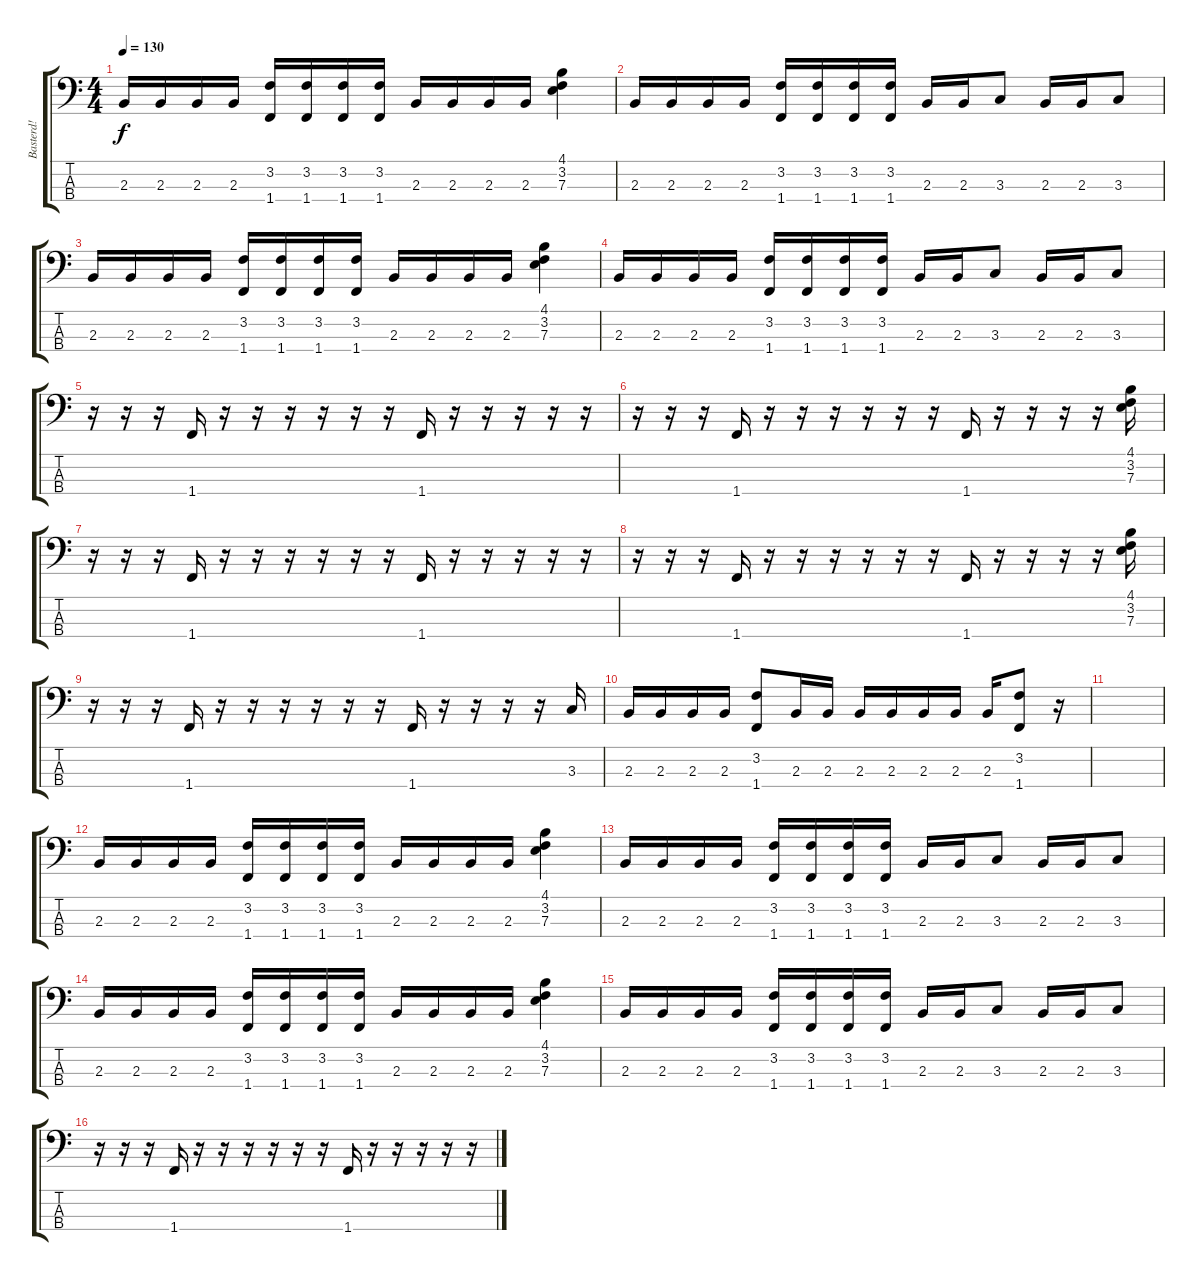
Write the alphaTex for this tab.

\track ("Basterd!" "Basterd!") {instrument slapbass1}
\staff {score tabs}
\tuning (G2 D2 A1 E1) {hide}
\ts (4 4)
\tempo 130
\clef f4
\ks c
2.3.16{dy f instrument slapbass1} 2.3.16 2.3.16 2.3.16 (3.2 1.4).16 (3.2 1.4).16 (3.2 1.4).16 (3.2 1.4).16 2.3.16 2.3.16 2.3.16 2.3.16 (4.1 3.2 7.3).4 |
2.3.16 2.3.16 2.3.16 2.3.16 (3.2 1.4).16 (3.2 1.4).16 (3.2 1.4).16 (3.2 1.4).16 2.3.16 2.3.16 3.3.8 2.3.16 2.3.16 3.3.8 |
2.3.16 2.3.16 2.3.16 2.3.16 (3.2 1.4).16 (3.2 1.4).16 (3.2 1.4).16 (3.2 1.4).16 2.3.16 2.3.16 2.3.16 2.3.16 (4.1 3.2 7.3).4 |
2.3.16 2.3.16 2.3.16 2.3.16 (3.2 1.4).16 (3.2 1.4).16 (3.2 1.4).16 (3.2 1.4).16 2.3.16 2.3.16 3.3.8 2.3.16 2.3.16 3.3.8 |
r.16 r.16 r.16 1.4.16 r.16 r.16 r.16 r.16 r.16 r.16 1.4.16 r.16 r.16 r.16 r.16 r.16 |
r.16 r.16 r.16 1.4.16 r.16 r.16 r.16 r.16 r.16 r.16 1.4.16 r.16 r.16 r.16 r.16 (4.1 3.2 7.3).16 |
r.16 r.16 r.16 1.4.16 r.16 r.16 r.16 r.16 r.16 r.16 1.4.16 r.16 r.16 r.16 r.16 r.16 |
r.16 r.16 r.16 1.4.16 r.16 r.16 r.16 r.16 r.16 r.16 1.4.16 r.16 r.16 r.16 r.16 (4.1 3.2 7.3).16 |
r.16 r.16 r.16 1.4.16 r.16 r.16 r.16 r.16 r.16 r.16 1.4.16 r.16 r.16 r.16 r.16 3.3.16 |
2.3.16 2.3.16 2.3.16 2.3.16 (3.2 1.4).8 2.3.16 2.3.16 2.3.16 2.3.16 2.3.16 2.3.16 2.3.16 (3.2 1.4).8 r.16 |
|
2.3.16 2.3.16 2.3.16 2.3.16 (3.2 1.4).16 (3.2 1.4).16 (3.2 1.4).16 (3.2 1.4).16 2.3.16 2.3.16 2.3.16 2.3.16 (4.1 3.2 7.3).4 |
2.3.16 2.3.16 2.3.16 2.3.16 (3.2 1.4).16 (3.2 1.4).16 (3.2 1.4).16 (3.2 1.4).16 2.3.16 2.3.16 3.3.8 2.3.16 2.3.16 3.3.8 |
2.3.16 2.3.16 2.3.16 2.3.16 (3.2 1.4).16 (3.2 1.4).16 (3.2 1.4).16 (3.2 1.4).16 2.3.16 2.3.16 2.3.16 2.3.16 (4.1 3.2 7.3).4 |
2.3.16 2.3.16 2.3.16 2.3.16 (3.2 1.4).16 (3.2 1.4).16 (3.2 1.4).16 (3.2 1.4).16 2.3.16 2.3.16 3.3.8 2.3.16 2.3.16 3.3.8 |
r.16 r.16 r.16 1.4.16 r.16 r.16 r.16 r.16 r.16 r.16 1.4.16 r.16 r.16 r.16 r.16 r.16
